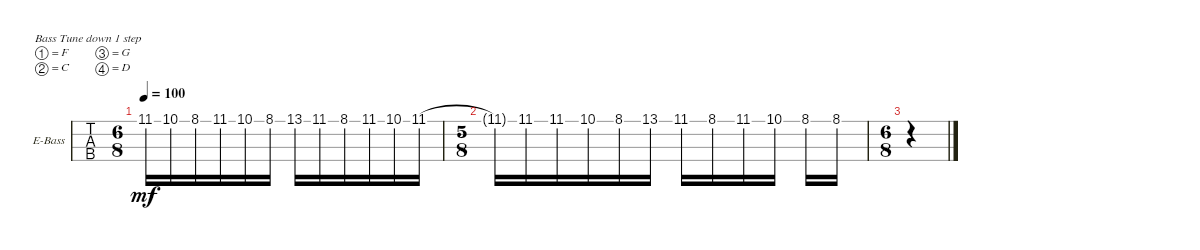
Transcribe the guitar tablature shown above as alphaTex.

\defaultSystemsLayout 4
\bracketExtendMode groupsimilarinstruments
\firstSystemTrackNameOrientation horizontal
\otherSystemsTrackNameOrientation horizontal
\track ("Electric Bass" "E-Bass") {instrument electricbassfinger}
\staff {tabs}
\tuning (F2 C2 G1 D1)
\ts (6 8)
\tempo 100
\clef f4
\ks c
11.1.16{dy mf instrument electricbassfinger} 10.1.16 8.1.16 11.1.16 10.1.16 8.1.16 13.1.16 11.1.16 8.1.16 11.1.16 10.1.16 11.1.16 |
\ts (5 8)
11.1{t}.16 11.1.16 11.1.16 10.1.16 8.1.16 13.1.16 11.1.16 8.1.16 11.1.16 10.1.16 8.1.16 8.1.16 |
\ts (6 8)
